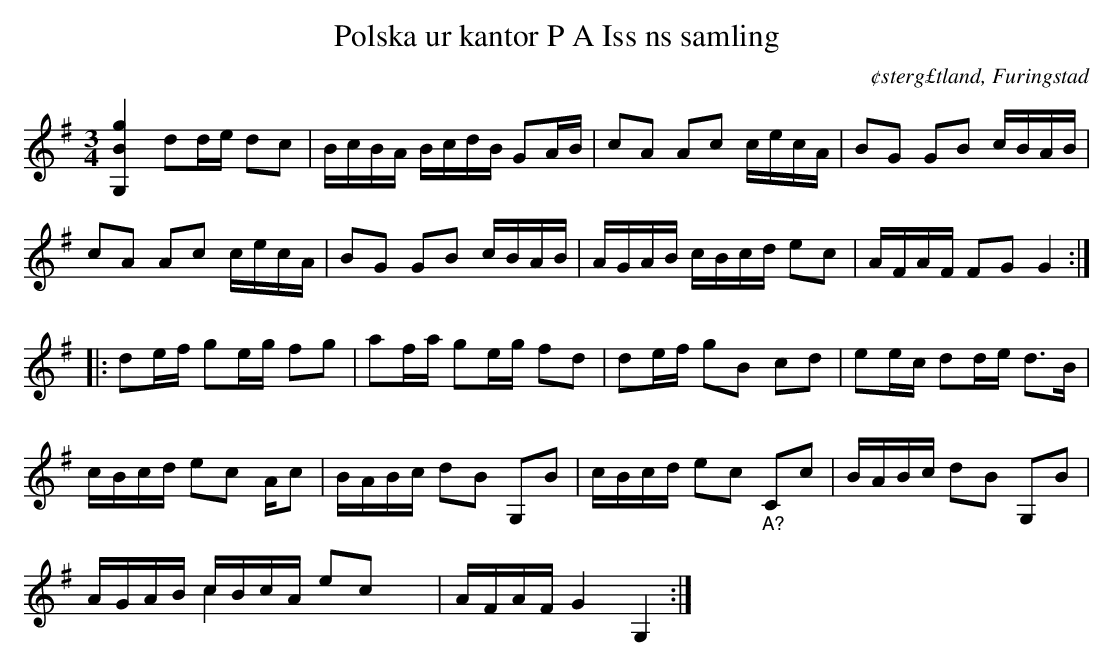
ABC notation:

X:1
T:Polska ur kantor P A Iss ns samling
O:¢sterg£tland, Furingstad
M:3/4
L:1/16
K:G
[G,Bg]4 d2de d2c2 | BcBA BcdB G2AB | c2A2 A2c2 cecA | B2G2 G2B2 cBAB |
c2A2 A2c2 cecA | B2G2 G2B2 cBAB | AGAB cBcd e2c2 | AFAF F2G2 G4 ::
d2ef g2eg f2g2 | a2fa g2eg f2d2 | d2ef g2B2 c2d2 | e2ec d2de d2>B2 |
cBcd e2c2 Ac2 | BABc d2B2 G,2B2 | cBcd e2c2 "_A?"C2c2 | BABc d2B2 G,2B2 |
AGAB cBcA e2c2 & x4c4x3 x4 | AFAF G4 G,4 :|
